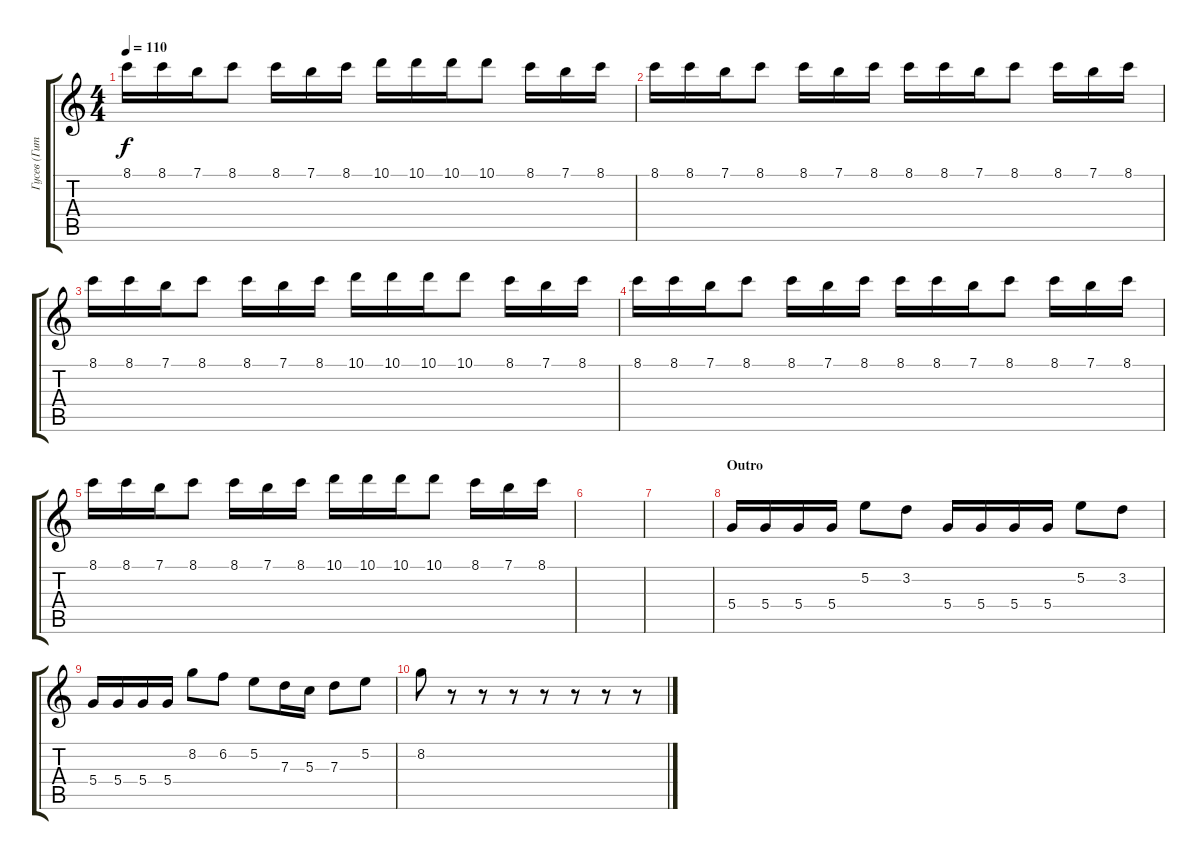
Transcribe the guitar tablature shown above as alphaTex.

\track ("Гусев (Гитара №1)" "Гусев (Гит") {instrument distortionguitar}
\staff {score tabs}
\tuning (E4 B3 G3 D3 A2 E2) {hide}
\ts (4 4)
\tempo 110
\clef g2
\ks c
8.1.16{dy f} 8.1.16 7.1.16 8.1.8 8.1.16 7.1.16 8.1.16 10.1.16 10.1.16 10.1.16 10.1.8 8.1.16 7.1.16 8.1.16 |
8.1.16{instrument electricguitarclean} 8.1.16 7.1.16 8.1.8 8.1.16 7.1.16 8.1.16 8.1.16 8.1.16 7.1.16 8.1.8 8.1.16 7.1.16 8.1.16 |
8.1.16 8.1.16 7.1.16 8.1.8 8.1.16 7.1.16 8.1.16 10.1.16 10.1.16 10.1.16 10.1.8 8.1.16 7.1.16 8.1.16 |
8.1.16{instrument electricguitarclean} 8.1.16 7.1.16 8.1.8 8.1.16 7.1.16 8.1.16 8.1.16 8.1.16 7.1.16 8.1.8 8.1.16 7.1.16 8.1.16 |
8.1.16 8.1.16 7.1.16 8.1.8 8.1.16 7.1.16 8.1.16 10.1.16 10.1.16 10.1.16 10.1.8 8.1.16 7.1.16 8.1.16 |
|
|
\section ("" "Outro")
5.4.16{instrument distortionguitar} 5.4.16 5.4.16 5.4.16 5.2.8 3.2.8 5.4.16 5.4.16 5.4.16 5.4.16 5.2.8 3.2.8 |
5.4.16 5.4.16 5.4.16 5.4.16 8.2.8 6.2.8 5.2.8 7.3.16 5.3.16 7.3.8 5.2.8 |
8.2.8 r.8 r.8 r.8 r.8 r.8 r.8 r.8
